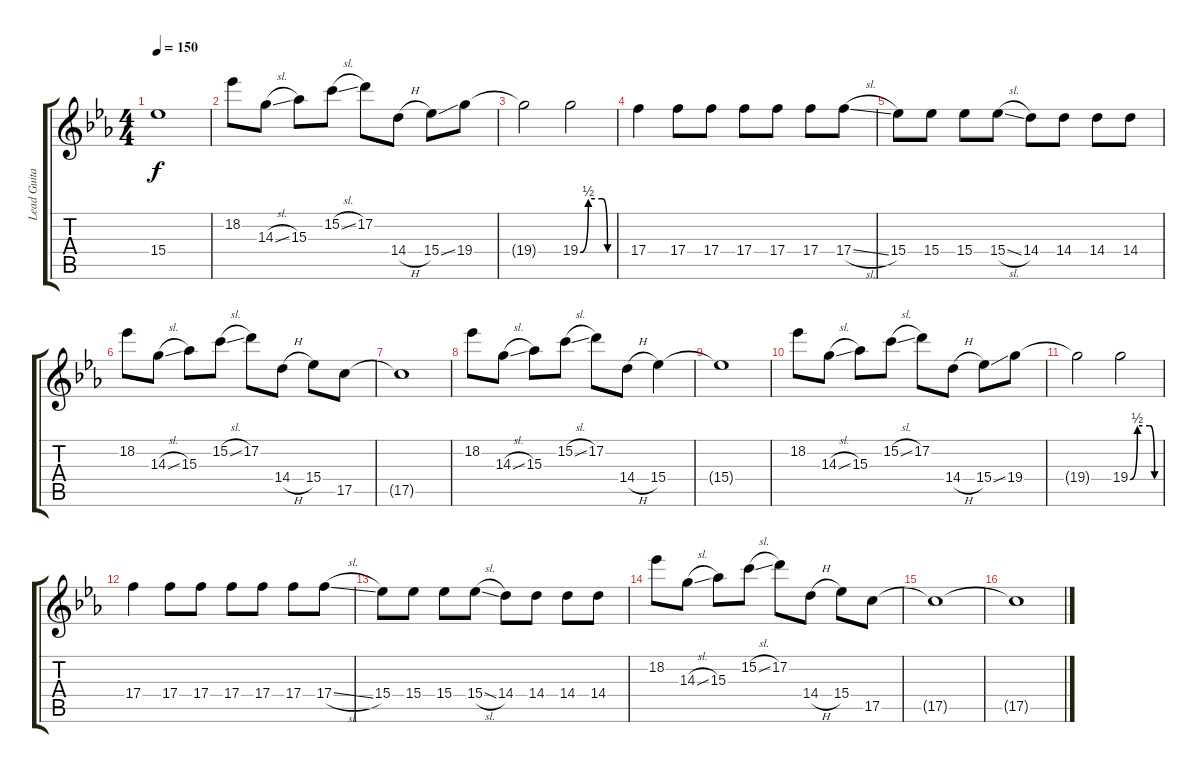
\track ("Lead Guitar" "Lead Guita") {instrument distortionguitar}
\staff {score tabs}
\tuning (D4 A3 F3 C3 G2 C2) {hide}
\ts (4 4)
\tempo 150
\clef g2
\ks cminor
15.4{t}.1{dy f} |
18.2.8 14.3{sl}.8 15.3.8 15.2{sl}.8 17.2.8 14.4{h}.8 15.4{ss}.8 19.4.8 |
19.4{t}.2 19.4{be (custom 0 0 15 2 40 2 50 0 60 0)}.2 |
17.4.4 17.4.8 17.4.8 17.4.8 17.4.8 17.4.8 17.4{sl}.8 |
15.4.8 15.4.8 15.4.8 15.4{sl}.8 14.4.8 14.4.8 14.4.8 14.4.8 |
18.2.8 14.3{sl}.8 15.3.8 15.2{sl}.8 17.2.8 14.4{h}.8 15.4.8 17.5.8 |
17.5{t}.1 |
18.2.8 14.3{sl}.8 15.3.8 15.2{sl}.8 17.2.8 14.4{h}.8 15.4.4 |
15.4{t}.1 |
18.2.8 14.3{sl}.8 15.3.8 15.2{sl}.8 17.2.8 14.4{h}.8 15.4{ss}.8 19.4.8 |
19.4{t}.2 19.4{be (custom 0 0 15 2 40 2 50 0 60 0)}.2 |
17.4.4 17.4.8 17.4.8 17.4.8 17.4.8 17.4.8 17.4{sl}.8 |
15.4.8 15.4.8 15.4.8 15.4{sl}.8 14.4.8 14.4.8 14.4.8 14.4.8 |
18.2.8 14.3{sl}.8 15.3.8 15.2{sl}.8 17.2.8 14.4{h}.8 15.4.8 17.5.8 |
17.5{t}.1{volume 0} |
17.5{t}.1
